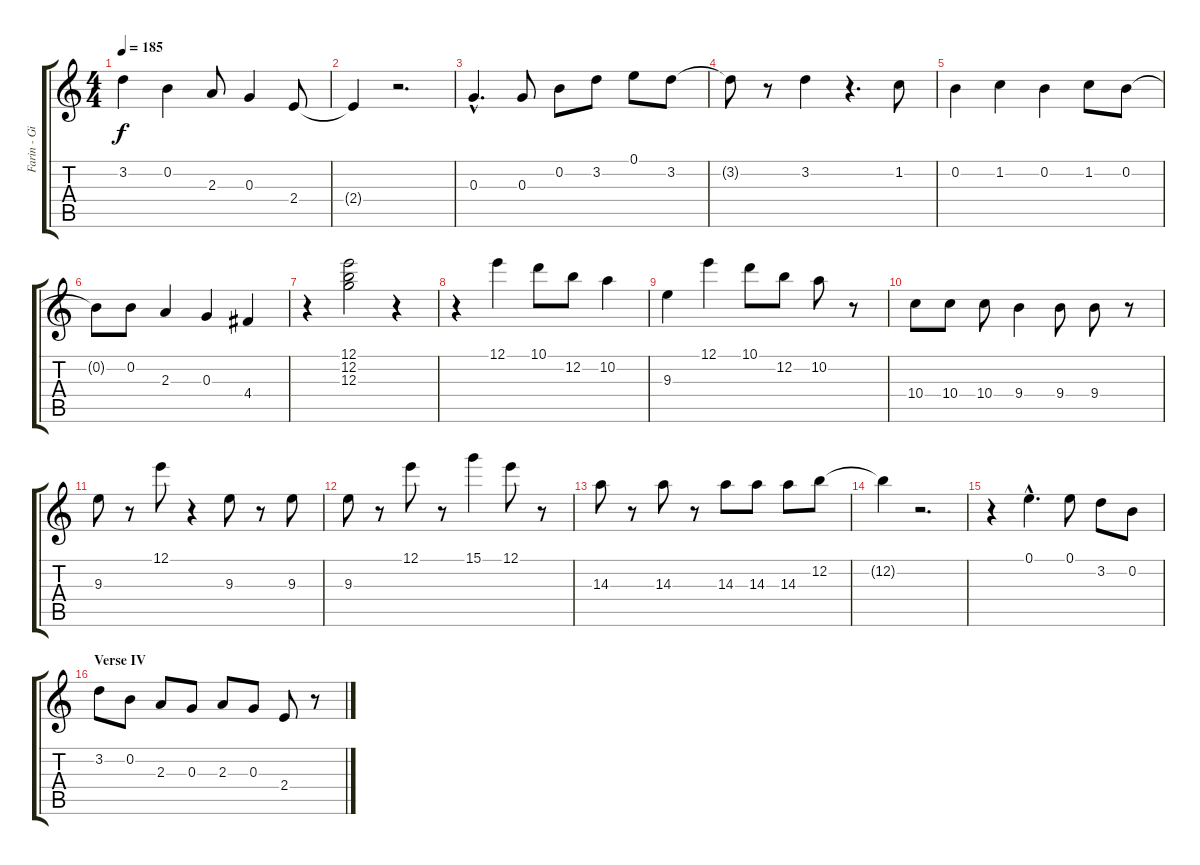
\track ("Farin - Gitarre 2" "Farin - Gi") {instrument distortionguitar}
\staff {score tabs}
\tuning (E4 B3 G3 D3 A2 E2) {hide}
\ts (4 4)
\tempo 185
\clef g2
\ks c
3.2.4{dy f} 0.2.4 2.3.8 0.3.4 2.4.8 |
2.4{t}.4 r.2{d} |
0.3{hac}.4{d} 0.3.8 0.2.8 3.2.8 0.1.8 3.2.8 |
3.2{t}.8 r.8 3.2.4 r.4{d} 1.2.8 |
0.2.4 1.2.4 0.2.4 1.2.8 0.2.8 |
0.2{t}.8 0.2.8 2.3.4 0.3.4 4.4.4 |
r.4 (12.1 12.2 12.3).2 r.4 |
r.4 12.1.4 10.1.8 12.2.8 10.2.4 |
9.3.4 12.1.4 10.1.8 12.2.8 10.2.8 r.8 |
10.4.8 10.4.8 10.4.8 9.4.4 9.4.8 9.4.8 r.8 |
9.3.8 r.8 12.1.8 r.4 9.3.8 r.8 9.3.8 |
9.3.8 r.8 12.1.8 r.8 15.1.4 12.1.8 r.8 |
14.3.8 r.8 14.3.8 r.8 14.3.8 14.3.8 14.3.8 12.2.8 |
12.2{t}.4 r.2{d} |
r.4 0.1{hac}.4{d} 0.1.8 3.2.8 0.2.8 |
\section ("" "Verse IV")
3.2.8 0.2.8 2.3.8 0.3.8 2.3.8 0.3.8 2.4.8 r.8
